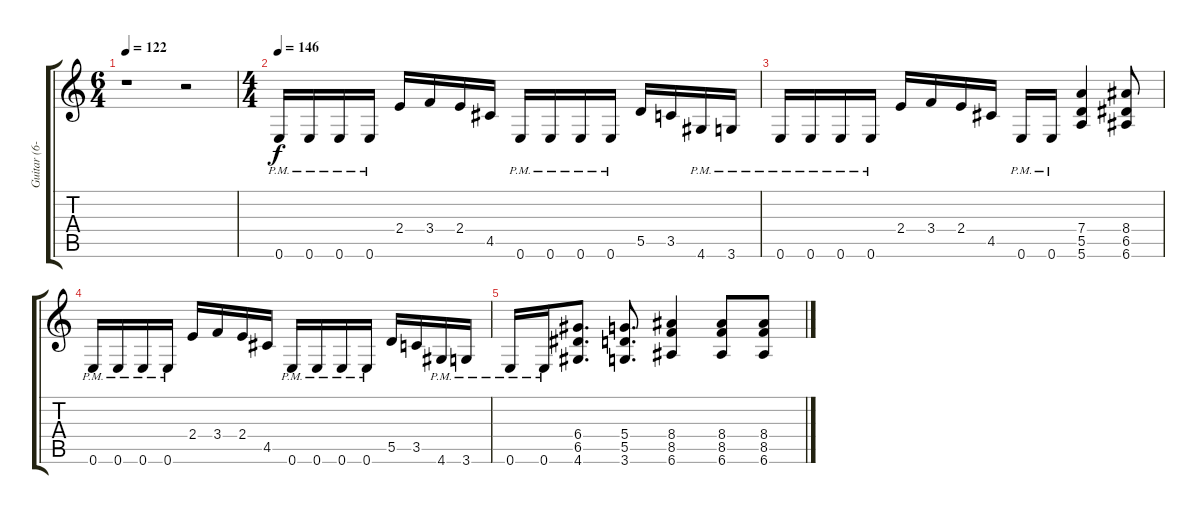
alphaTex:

\track ("Guitar (6-string)" "Guitar (6-") {instrument distortionguitar}
\staff {score tabs}
\tuning (E4 B3 G3 D3 A2 E2) {hide}
\ts (6 4)
\tempo 122
\clef g2
\ks c
r.1{dy f} r.2 |
\ts (4 4)
\tempo 146
0.6{pm}.16{volume 15} 0.6{pm}.16 0.6{pm}.16 0.6{pm}.16 2.4.16 3.4.16 2.4.16 4.5.16 0.6{pm}.16 0.6{pm}.16 0.6{pm}.16 0.6{pm}.16 5.5.16 3.5.16 4.6{pm}.16 3.6{pm}.16 |
0.6{pm}.16{volume 0} 0.6{pm}.16 0.6{pm}.16 0.6{pm}.16 2.4.16 3.4.16 2.4.16 4.5.16 0.6{pm}.16 0.6{pm}.16 (7.4 5.5 5.6).4 (8.4 6.5 6.6).8 |
0.6{pm}.16 0.6{pm}.16 0.6{pm}.16 0.6{pm}.16 2.4.16 3.4.16 2.4.16 4.5.16 0.6{pm}.16 0.6{pm}.16 0.6{pm}.16 0.6{pm}.16 5.5.16 3.5.16 4.6{pm}.16 3.6{pm}.16 |
0.6{pm}.16 0.6{pm}.16 (6.4 6.5 4.6).8{d} (5.4 5.5 3.6).8{d} (8.4 8.5 6.6).4 (8.4 8.5 6.6).8 (8.4 8.5 6.6).8
